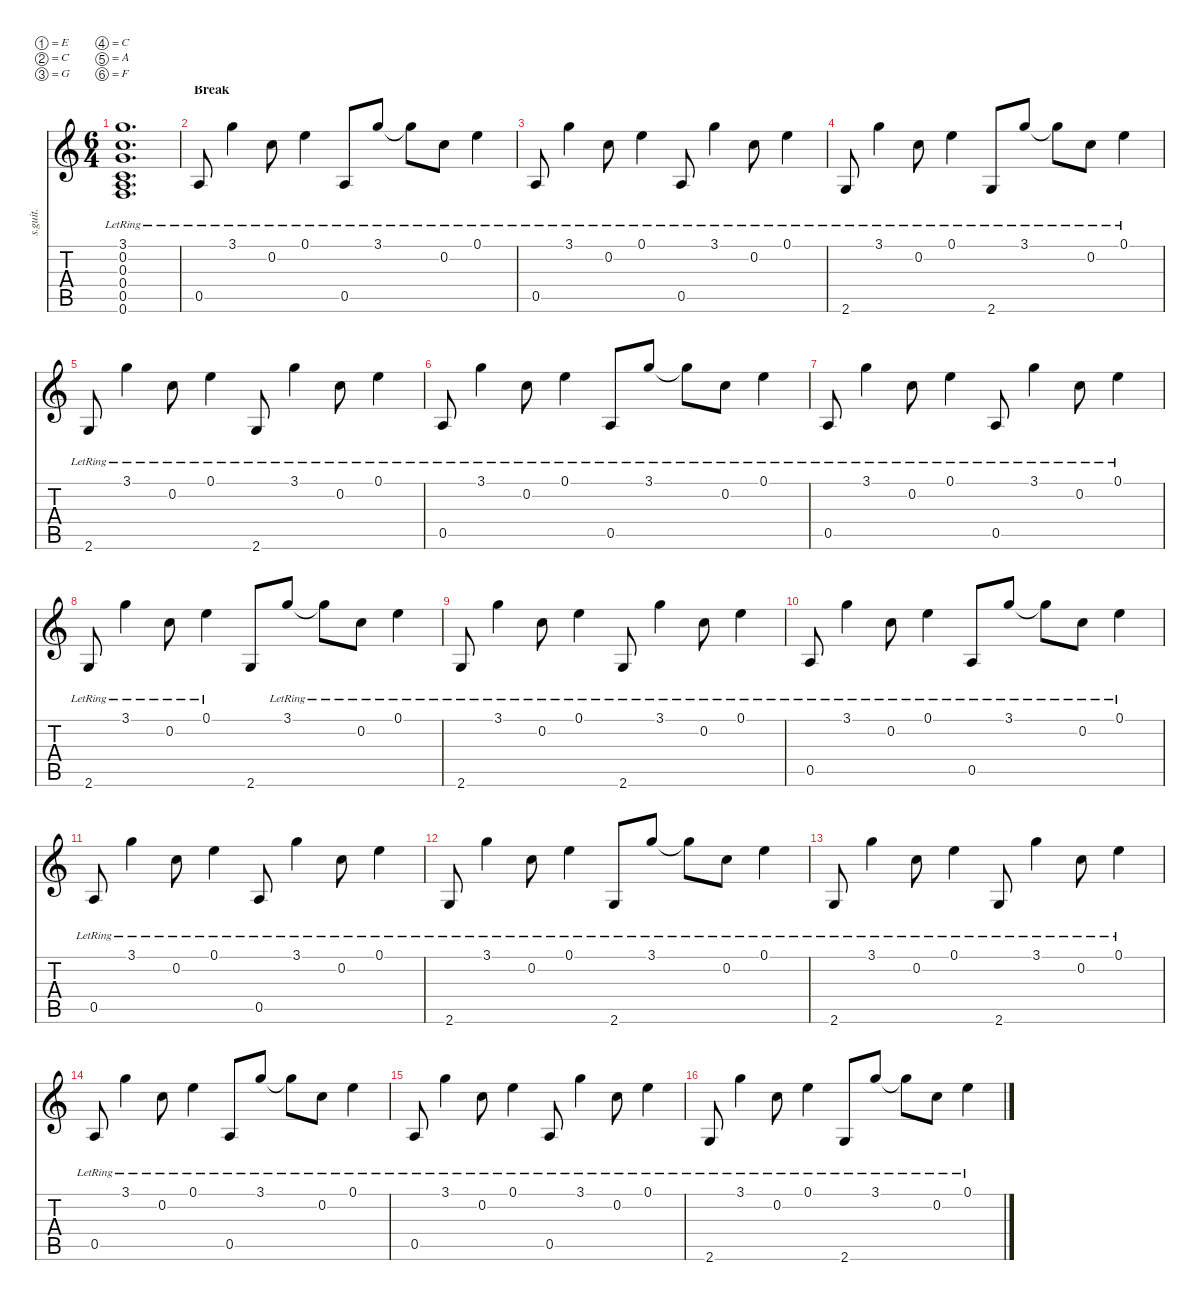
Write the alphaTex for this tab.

\defaultSystemsLayout 4
\hideDynamics
\bracketExtendMode nobrackets
\track ("Mike Kinsella" "s.guit.") {instrument electricguitarjazz}
\staff {score tabs}
\tuning (E4 C4 G3 C3 A2 F2)
\ts (6 4)
\tempo (144 hide)
\clef g2
\ks c
(3.1{lr t} 0.2{lr t} 0.3{lr t} 0.4{lr t} 0.5{lr t} 0.6{lr t}).1{d lyrics (0 "") lyrics (1 "") lyrics (2 "") lyrics (3 "") lyrics (4 "") dy f} |
\section ("" "Break")
0.5{lr}.8{lyrics (0 "") lyrics (1 "") lyrics (2 "") lyrics (3 "") lyrics (4 "")} 3.1{lr}.4{lyrics (0 "") lyrics (1 "") lyrics (2 "") lyrics (3 "") lyrics (4 "")} 0.2{lr}.8{lyrics (0 "") lyrics (1 "") lyrics (2 "") lyrics (3 "") lyrics (4 "")} 0.1{lr}.4{lyrics (0 "") lyrics (1 "") lyrics (2 "") lyrics (3 "") lyrics (4 "")} 0.5{lr}.8{lyrics (0 "") lyrics (1 "") lyrics (2 "") lyrics (3 "") lyrics (4 "")} 3.1{lr}.8{lyrics (0 "") lyrics (1 "") lyrics (2 "") lyrics (3 "") lyrics (4 "")} 3.1{lr t}.8{lyrics (0 "") lyrics (1 "") lyrics (2 "") lyrics (3 "") lyrics (4 "")} 0.2{lr}.8{lyrics (0 "") lyrics (1 "") lyrics (2 "") lyrics (3 "") lyrics (4 "")} 0.1{lr}.4{lyrics (0 "") lyrics (1 "") lyrics (2 "") lyrics (3 "") lyrics (4 "")} |
0.5{lr}.8{lyrics (0 "") lyrics (1 "") lyrics (2 "") lyrics (3 "") lyrics (4 "")} 3.1{lr}.4{lyrics (0 "") lyrics (1 "") lyrics (2 "") lyrics (3 "") lyrics (4 "")} 0.2{lr}.8{lyrics (0 "") lyrics (1 "") lyrics (2 "") lyrics (3 "") lyrics (4 "")} 0.1{lr}.4{lyrics (0 "") lyrics (1 "") lyrics (2 "") lyrics (3 "") lyrics (4 "")} 0.5{lr}.8{lyrics (0 "") lyrics (1 "") lyrics (2 "") lyrics (3 "") lyrics (4 "")} 3.1{lr}.4{lyrics (0 "") lyrics (1 "") lyrics (2 "") lyrics (3 "") lyrics (4 "")} 0.2{lr}.8{lyrics (0 "") lyrics (1 "") lyrics (2 "") lyrics (3 "") lyrics (4 "")} 0.1{lr}.4{lyrics (0 "") lyrics (1 "") lyrics (2 "") lyrics (3 "") lyrics (4 "")} |
2.6{lr}.8{lyrics (0 "") lyrics (1 "") lyrics (2 "") lyrics (3 "") lyrics (4 "")} 3.1{lr}.4{lyrics (0 "") lyrics (1 "") lyrics (2 "") lyrics (3 "") lyrics (4 "")} 0.2{lr}.8{lyrics (0 "") lyrics (1 "") lyrics (2 "") lyrics (3 "") lyrics (4 "")} 0.1{lr}.4{lyrics (0 "") lyrics (1 "") lyrics (2 "") lyrics (3 "") lyrics (4 "")} 2.6{lr}.8{lyrics (0 "") lyrics (1 "") lyrics (2 "") lyrics (3 "") lyrics (4 "")} 3.1{lr}.8{lyrics (0 "") lyrics (1 "") lyrics (2 "") lyrics (3 "") lyrics (4 "")} 3.1{lr t}.8{lyrics (0 "") lyrics (1 "") lyrics (2 "") lyrics (3 "") lyrics (4 "")} 0.2{lr}.8{lyrics (0 "") lyrics (1 "") lyrics (2 "") lyrics (3 "") lyrics (4 "")} 0.1{lr}.4{lyrics (0 "") lyrics (1 "") lyrics (2 "") lyrics (3 "") lyrics (4 "")} |
2.6{lr}.8{lyrics (0 "") lyrics (1 "") lyrics (2 "") lyrics (3 "") lyrics (4 "")} 3.1{lr}.4{lyrics (0 "") lyrics (1 "") lyrics (2 "") lyrics (3 "") lyrics (4 "")} 0.2{lr}.8{lyrics (0 "") lyrics (1 "") lyrics (2 "") lyrics (3 "") lyrics (4 "")} 0.1{lr}.4{lyrics (0 "") lyrics (1 "") lyrics (2 "") lyrics (3 "") lyrics (4 "")} 2.6{lr}.8{lyrics (0 "") lyrics (1 "") lyrics (2 "") lyrics (3 "") lyrics (4 "")} 3.1{lr}.4{lyrics (0 "") lyrics (1 "") lyrics (2 "") lyrics (3 "") lyrics (4 "")} 0.2{lr}.8{lyrics (0 "") lyrics (1 "") lyrics (2 "") lyrics (3 "") lyrics (4 "")} 0.1{lr}.4{lyrics (0 "") lyrics (1 "") lyrics (2 "") lyrics (3 "") lyrics (4 "")} |
0.5{lr}.8{lyrics (0 "") lyrics (1 "") lyrics (2 "") lyrics (3 "") lyrics (4 "")} 3.1{lr}.4{lyrics (0 "") lyrics (1 "") lyrics (2 "") lyrics (3 "") lyrics (4 "")} 0.2{lr}.8{lyrics (0 "") lyrics (1 "") lyrics (2 "") lyrics (3 "") lyrics (4 "")} 0.1{lr}.4{lyrics (0 "") lyrics (1 "") lyrics (2 "") lyrics (3 "") lyrics (4 "")} 0.5{lr}.8{lyrics (0 "") lyrics (1 "") lyrics (2 "") lyrics (3 "") lyrics (4 "")} 3.1{lr}.8{lyrics (0 "") lyrics (1 "") lyrics (2 "") lyrics (3 "") lyrics (4 "")} 3.1{lr t}.8{lyrics (0 "") lyrics (1 "") lyrics (2 "") lyrics (3 "") lyrics (4 "")} 0.2{lr}.8{lyrics (0 "") lyrics (1 "") lyrics (2 "") lyrics (3 "") lyrics (4 "")} 0.1{lr}.4{lyrics (0 "") lyrics (1 "") lyrics (2 "") lyrics (3 "") lyrics (4 "")} |
0.5{lr}.8{lyrics (0 "") lyrics (1 "") lyrics (2 "") lyrics (3 "") lyrics (4 "")} 3.1{lr}.4{lyrics (0 "") lyrics (1 "") lyrics (2 "") lyrics (3 "") lyrics (4 "")} 0.2{lr}.8{lyrics (0 "") lyrics (1 "") lyrics (2 "") lyrics (3 "") lyrics (4 "")} 0.1{lr}.4{lyrics (0 "") lyrics (1 "") lyrics (2 "") lyrics (3 "") lyrics (4 "")} 0.5{lr}.8{lyrics (0 "") lyrics (1 "") lyrics (2 "") lyrics (3 "") lyrics (4 "")} 3.1{lr}.4{lyrics (0 "") lyrics (1 "") lyrics (2 "") lyrics (3 "") lyrics (4 "")} 0.2{lr}.8{lyrics (0 "") lyrics (1 "") lyrics (2 "") lyrics (3 "") lyrics (4 "")} 0.1{lr}.4{lyrics (0 "") lyrics (1 "") lyrics (2 "") lyrics (3 "") lyrics (4 "")} |
2.6{lr}.8{lyrics (0 "") lyrics (1 "") lyrics (2 "") lyrics (3 "") lyrics (4 "")} 3.1{lr}.4{lyrics (0 "") lyrics (1 "") lyrics (2 "") lyrics (3 "") lyrics (4 "")} 0.2{lr}.8{lyrics (0 "") lyrics (1 "") lyrics (2 "") lyrics (3 "") lyrics (4 "")} 0.1{lr}.4{lyrics (0 "") lyrics (1 "") lyrics (2 "") lyrics (3 "") lyrics (4 "")} 2.6.8{lyrics (0 "") lyrics (1 "") lyrics (2 "") lyrics (3 "") lyrics (4 "")} 3.1{lr}.8{lyrics (0 "") lyrics (1 "") lyrics (2 "") lyrics (3 "") lyrics (4 "")} 3.1{lr t}.8{lyrics (0 "") lyrics (1 "") lyrics (2 "") lyrics (3 "") lyrics (4 "")} 0.2{lr}.8{lyrics (0 "") lyrics (1 "") lyrics (2 "") lyrics (3 "") lyrics (4 "")} 0.1{lr}.4{lyrics (0 "") lyrics (1 "") lyrics (2 "") lyrics (3 "") lyrics (4 "")} |
2.6{lr}.8{lyrics (0 "") lyrics (1 "") lyrics (2 "") lyrics (3 "") lyrics (4 "")} 3.1{lr}.4{lyrics (0 "") lyrics (1 "") lyrics (2 "") lyrics (3 "") lyrics (4 "")} 0.2{lr}.8{lyrics (0 "") lyrics (1 "") lyrics (2 "") lyrics (3 "") lyrics (4 "")} 0.1{lr}.4{lyrics (0 "") lyrics (1 "") lyrics (2 "") lyrics (3 "") lyrics (4 "")} 2.6{lr}.8{lyrics (0 "") lyrics (1 "") lyrics (2 "") lyrics (3 "") lyrics (4 "")} 3.1{lr}.4{lyrics (0 "") lyrics (1 "") lyrics (2 "") lyrics (3 "") lyrics (4 "")} 0.2{lr}.8{lyrics (0 "") lyrics (1 "") lyrics (2 "") lyrics (3 "") lyrics (4 "")} 0.1{lr}.4{lyrics (0 "") lyrics (1 "") lyrics (2 "") lyrics (3 "") lyrics (4 "")} |
0.5{lr}.8{lyrics (0 "") lyrics (1 "") lyrics (2 "") lyrics (3 "") lyrics (4 "")} 3.1{lr}.4{lyrics (0 "") lyrics (1 "") lyrics (2 "") lyrics (3 "") lyrics (4 "")} 0.2{lr}.8{lyrics (0 "") lyrics (1 "") lyrics (2 "") lyrics (3 "") lyrics (4 "")} 0.1{lr}.4{lyrics (0 "") lyrics (1 "") lyrics (2 "") lyrics (3 "") lyrics (4 "")} 0.5{lr}.8{lyrics (0 "") lyrics (1 "") lyrics (2 "") lyrics (3 "") lyrics (4 "")} 3.1{lr}.8{lyrics (0 "") lyrics (1 "") lyrics (2 "") lyrics (3 "") lyrics (4 "")} 3.1{lr t}.8{lyrics (0 "") lyrics (1 "") lyrics (2 "") lyrics (3 "") lyrics (4 "")} 0.2{lr}.8{lyrics (0 "") lyrics (1 "") lyrics (2 "") lyrics (3 "") lyrics (4 "")} 0.1{lr}.4{lyrics (0 "") lyrics (1 "") lyrics (2 "") lyrics (3 "") lyrics (4 "")} |
0.5{lr}.8{lyrics (0 "") lyrics (1 "") lyrics (2 "") lyrics (3 "") lyrics (4 "")} 3.1{lr}.4{lyrics (0 "") lyrics (1 "") lyrics (2 "") lyrics (3 "") lyrics (4 "")} 0.2{lr}.8{lyrics (0 "") lyrics (1 "") lyrics (2 "") lyrics (3 "") lyrics (4 "")} 0.1{lr}.4{lyrics (0 "") lyrics (1 "") lyrics (2 "") lyrics (3 "") lyrics (4 "")} 0.5{lr}.8{lyrics (0 "") lyrics (1 "") lyrics (2 "") lyrics (3 "") lyrics (4 "")} 3.1{lr}.4{lyrics (0 "") lyrics (1 "") lyrics (2 "") lyrics (3 "") lyrics (4 "")} 0.2{lr}.8{lyrics (0 "") lyrics (1 "") lyrics (2 "") lyrics (3 "") lyrics (4 "")} 0.1{lr}.4{lyrics (0 "") lyrics (1 "") lyrics (2 "") lyrics (3 "") lyrics (4 "")} |
2.6{lr}.8{lyrics (0 "") lyrics (1 "") lyrics (2 "") lyrics (3 "") lyrics (4 "")} 3.1{lr}.4{lyrics (0 "") lyrics (1 "") lyrics (2 "") lyrics (3 "") lyrics (4 "")} 0.2{lr}.8{lyrics (0 "") lyrics (1 "") lyrics (2 "") lyrics (3 "") lyrics (4 "")} 0.1{lr}.4{lyrics (0 "") lyrics (1 "") lyrics (2 "") lyrics (3 "") lyrics (4 "")} 2.6{lr}.8{lyrics (0 "") lyrics (1 "") lyrics (2 "") lyrics (3 "") lyrics (4 "")} 3.1{lr}.8{lyrics (0 "") lyrics (1 "") lyrics (2 "") lyrics (3 "") lyrics (4 "")} 3.1{lr t}.8{lyrics (0 "") lyrics (1 "") lyrics (2 "") lyrics (3 "") lyrics (4 "")} 0.2{lr}.8{lyrics (0 "") lyrics (1 "") lyrics (2 "") lyrics (3 "") lyrics (4 "")} 0.1{lr}.4{lyrics (0 "") lyrics (1 "") lyrics (2 "") lyrics (3 "") lyrics (4 "")} |
2.6{lr}.8{lyrics (0 "") lyrics (1 "") lyrics (2 "") lyrics (3 "") lyrics (4 "")} 3.1{lr}.4{lyrics (0 "") lyrics (1 "") lyrics (2 "") lyrics (3 "") lyrics (4 "")} 0.2{lr}.8{lyrics (0 "") lyrics (1 "") lyrics (2 "") lyrics (3 "") lyrics (4 "")} 0.1{lr}.4{lyrics (0 "") lyrics (1 "") lyrics (2 "") lyrics (3 "") lyrics (4 "")} 2.6{lr}.8{lyrics (0 "") lyrics (1 "") lyrics (2 "") lyrics (3 "") lyrics (4 "")} 3.1{lr}.4{lyrics (0 "") lyrics (1 "") lyrics (2 "") lyrics (3 "") lyrics (4 "")} 0.2{lr}.8{lyrics (0 "") lyrics (1 "") lyrics (2 "") lyrics (3 "") lyrics (4 "")} 0.1{lr}.4{lyrics (0 "") lyrics (1 "") lyrics (2 "") lyrics (3 "") lyrics (4 "")} |
0.5{lr}.8{lyrics (0 "") lyrics (1 "") lyrics (2 "") lyrics (3 "") lyrics (4 "")} 3.1{lr}.4{lyrics (0 "") lyrics (1 "") lyrics (2 "") lyrics (3 "") lyrics (4 "")} 0.2{lr}.8{lyrics (0 "") lyrics (1 "") lyrics (2 "") lyrics (3 "") lyrics (4 "")} 0.1{lr}.4{lyrics (0 "") lyrics (1 "") lyrics (2 "") lyrics (3 "") lyrics (4 "")} 0.5{lr}.8{lyrics (0 "") lyrics (1 "") lyrics (2 "") lyrics (3 "") lyrics (4 "")} 3.1{lr}.8{lyrics (0 "") lyrics (1 "") lyrics (2 "") lyrics (3 "") lyrics (4 "")} 3.1{lr t}.8{lyrics (0 "") lyrics (1 "") lyrics (2 "") lyrics (3 "") lyrics (4 "")} 0.2{lr}.8{lyrics (0 "") lyrics (1 "") lyrics (2 "") lyrics (3 "") lyrics (4 "")} 0.1{lr}.4{lyrics (0 "") lyrics (1 "") lyrics (2 "") lyrics (3 "") lyrics (4 "")} |
0.5{lr}.8{lyrics (0 "") lyrics (1 "") lyrics (2 "") lyrics (3 "") lyrics (4 "")} 3.1{lr}.4{lyrics (0 "") lyrics (1 "") lyrics (2 "") lyrics (3 "") lyrics (4 "")} 0.2{lr}.8{lyrics (0 "") lyrics (1 "") lyrics (2 "") lyrics (3 "") lyrics (4 "")} 0.1{lr}.4{lyrics (0 "") lyrics (1 "") lyrics (2 "") lyrics (3 "") lyrics (4 "")} 0.5{lr}.8{lyrics (0 "") lyrics (1 "") lyrics (2 "") lyrics (3 "") lyrics (4 "")} 3.1{lr}.4{lyrics (0 "") lyrics (1 "") lyrics (2 "") lyrics (3 "") lyrics (4 "")} 0.2{lr}.8{lyrics (0 "") lyrics (1 "") lyrics (2 "") lyrics (3 "") lyrics (4 "")} 0.1{lr}.4{lyrics (0 "") lyrics (1 "") lyrics (2 "") lyrics (3 "") lyrics (4 "")} |
2.6{lr}.8{lyrics (0 "") lyrics (1 "") lyrics (2 "") lyrics (3 "") lyrics (4 "")} 3.1{lr}.4{lyrics (0 "") lyrics (1 "") lyrics (2 "") lyrics (3 "") lyrics (4 "")} 0.2{lr}.8{lyrics (0 "") lyrics (1 "") lyrics (2 "") lyrics (3 "") lyrics (4 "")} 0.1{lr}.4{lyrics (0 "") lyrics (1 "") lyrics (2 "") lyrics (3 "") lyrics (4 "")} 2.6{lr}.8{lyrics (0 "") lyrics (1 "") lyrics (2 "") lyrics (3 "") lyrics (4 "")} 3.1{lr}.8{lyrics (0 "") lyrics (1 "") lyrics (2 "") lyrics (3 "") lyrics (4 "")} 3.1{lr t}.8{lyrics (0 "") lyrics (1 "") lyrics (2 "") lyrics (3 "") lyrics (4 "")} 0.2{lr}.8{lyrics (0 "") lyrics (1 "") lyrics (2 "") lyrics (3 "") lyrics (4 "")} 0.1{lr}.4{lyrics (0 "") lyrics (1 "") lyrics (2 "") lyrics (3 "") lyrics (4 "")}
